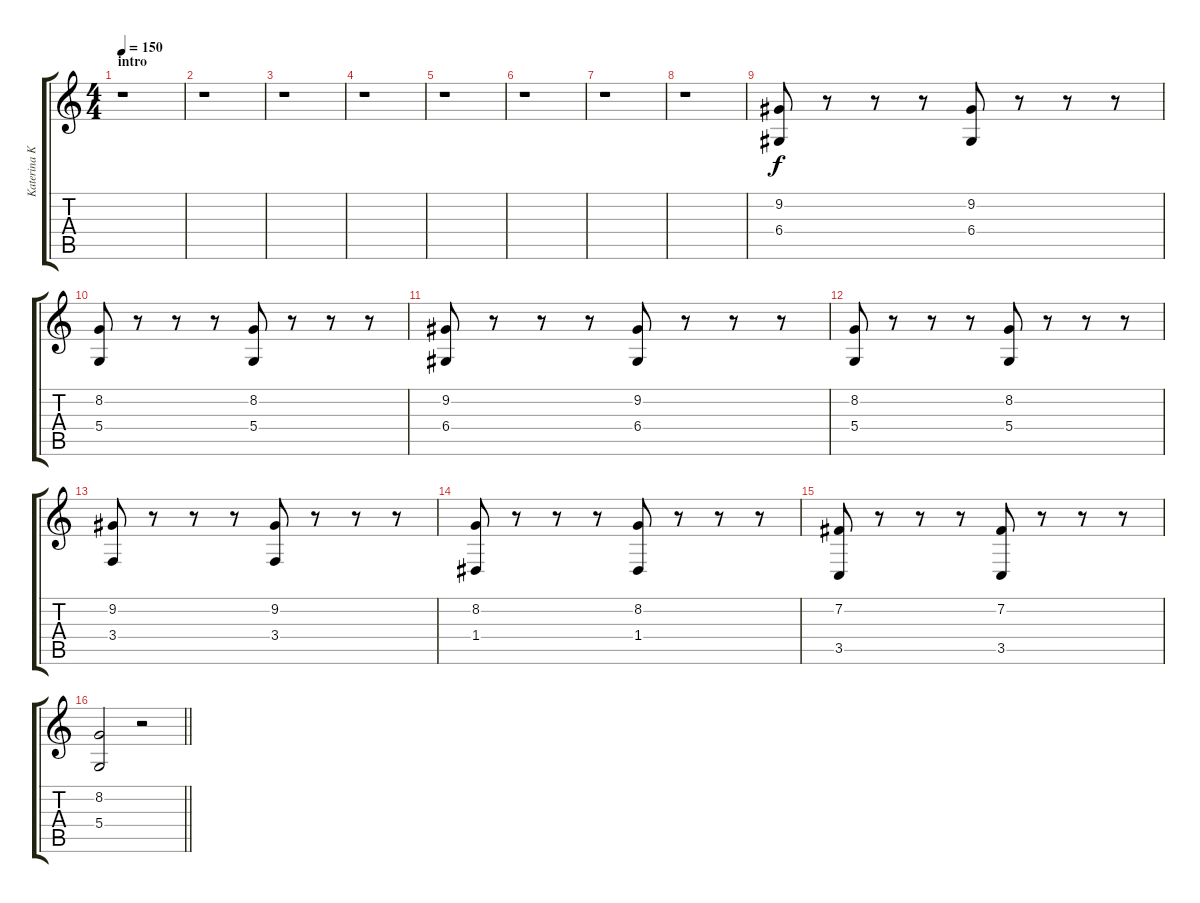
\track ("Katerina Kotelnikova " "Katerina K") {instrument stringensemble1}
\staff {score tabs}
\tuning (E4 B3 G3 D3 A2 E2) {hide}
\ts (4 4)
\section ("" "intro")
\tempo 150
\clef g2
\ks c
r.1{dy f instrument stringensemble1} |
r.1 |
r.1 |
r.1 |
r.1 |
r.1 |
r.1 |
r.1 |
(9.2 6.4).8 r.8 r.8 r.8 (9.2 6.4).8 r.8 r.8 r.8 |
(8.2 5.4).8 r.8 r.8 r.8 (8.2 5.4).8 r.8 r.8 r.8 |
(9.2 6.4).8 r.8 r.8 r.8 (9.2 6.4).8 r.8 r.8 r.8 |
(8.2 5.4).8 r.8 r.8 r.8 (8.2 5.4).8 r.8 r.8 r.8 |
(9.2 3.4).8 r.8 r.8 r.8 (9.2 3.4).8 r.8 r.8 r.8 |
(8.2 1.4).8 r.8 r.8 r.8 (8.2 1.4).8 r.8 r.8 r.8 |
(7.2 3.5).8 r.8 r.8 r.8 (7.2 3.5).8 r.8 r.8 r.8 |
\barLineRight lightlight
(8.2 5.4).2 r.2
